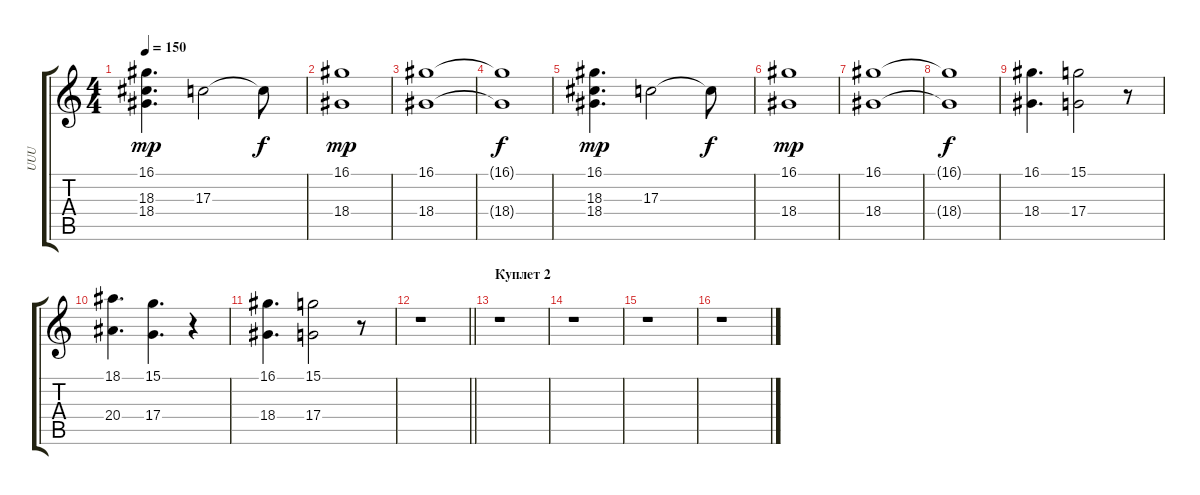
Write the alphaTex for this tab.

\track ("UUU" "UUU") {instrument choiraahs}
\staff {score tabs}
\tuning (E4 B3 G3 D3 A2 E2) {hide}
\ts (4 4)
\tempo 150
\clef g2
\ks c
(16.1 18.3 18.4).4{d dy mp} 17.3.2 17.3{t}.8{dy f} |
(16.1 18.4).1{dy mp} |
(16.1 18.4).1 |
(16.1{t} 18.4{t}).1{dy f} |
(16.1 18.3 18.4).4{d dy mp} 17.3.2 17.3{t}.8{dy f} |
(16.1 18.4).1{dy mp} |
(16.1 18.4).1 |
(16.1{t} 18.4{t}).1{dy f} |
(16.1 18.4).4{d} (15.1 17.4).2 r.8 |
(18.1 20.4).4{d} (15.1 17.4).4{d} r.4 |
(16.1 18.4).4{d} (15.1 17.4).2 r.8 |
\barLineRight lightlight
r.1 |
\section ("" "Куплет 2")
r.1 |
r.1 |
r.1 |
r.1
